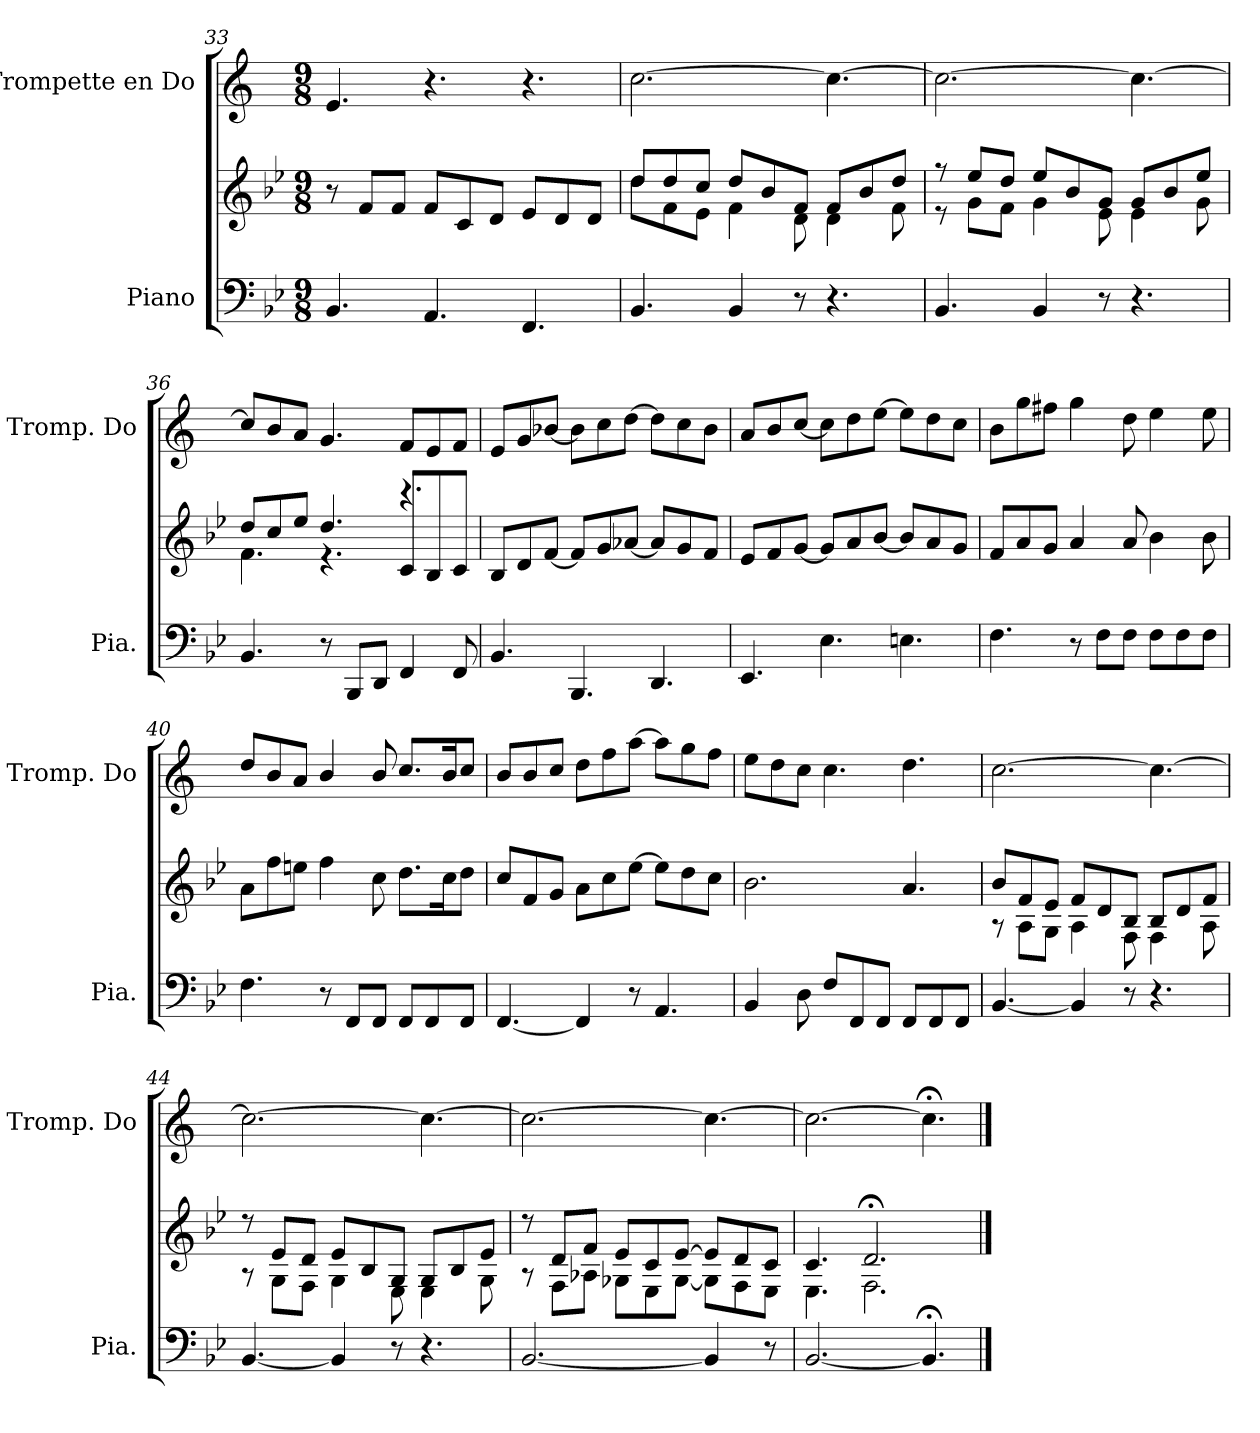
**kern	**kern	**kern
*part2	*part2	*part1
*staff3	*staff2	*staff1
*I"Piano	*	*I"Trompette en Do
*I'Pia.	*	*I'Tromp. Do
*clefF4	*clefG2	*clefG2
*	*	*ITrd1c2
*k[b-e-]	*k[b-e-]	*k[b-e-]
*M9/8	*M9/8	*M9/8
=33	=33	=33
4.BB-/	8r	4.d/
.	8f/L	.
.	8f/J	.
4.AA/	8f/L	4.r
.	8c/	.
.	8d/J	.
4.FF/	8e-/L	4.r
.	8d/	.
.	8d/J	.
=34	=34	=34
*	*^	*
4.BB-/	8dd/L	8dd\L	[2.b-\
.	8dd/	8f\	.
.	8cc/J	8e-\J	.
4BB-/	8dd/L	4f\	.
.	8b-/	.	.
8r	8f/J	8d\	.
4.r	8f/L	4d\	4.b-\_
.	8b-/	.	.
.	8dd/J	8f\	.
=35	=35	=35	=35
4.BB-/	8r	8r	2.b-\_
.	8ee-/L	8g\L	.
.	8dd/J	8f\J	.
4BB-/	8ee-/L	4g\	.
.	8b-/	.	.
8r	8g/J	8e-\	.
4.r	8g/L	4e-\	4.b-\_
.	8b-/	.	.
.	8ee-/J	8g\	.
!!LO:LB:g=z
=36	=36	=36	=36
4.BB-/	8dd/L	4.f\	8b-/L]
.	8cc/	.	8a/
.	8ee-/J	.	8g/J
8r	4.dd/	4.r	4.f/
8BBB-/L	.	.	.
8DD/J	.	.	.
4FF/	8c/L	4.rccc	8e-/L
.	8B-/	.	8d/
8FF/	8c/J	.	8e-/J
*	*v	*v	*
=37	=37	=37
4.BB-/	8B-/L	8d/L
.	8d/	8f/
.	[8f/J	[8a-X/J
4.BBB-/	8f/L]	8a-\L]
.	8g/	8b-\
.	[8a-X/J	[8cc\J
4.DD/	8a-/L]	8cc\L]
.	8g/	8b-\
.	8f/J	8a-\J
=38	=38	=38
4.EE-/	8e-/L	8g/L
.	8f/	8a/
.	[8g/J	[8b-/J
4.E-\	8g/L]	8b-\L]
.	8a/	8cc\
.	[8b-/J	[8dd\J
4.En\	8b-/L]	8dd\L]
.	8a/	8cc\
.	8g/J	8b-\J
!!LO:PB:g=z
=39	=39	=39
4.F\	8f/L	8a\L
.	8a/	8ff\
.	8g/J	8een\J
8r	4a/	4ff\
8F\L	.	.
8F\J	8a/	8cc\
8F\L	4b-\	4dd\
8F\	.	.
8F\J	8b-\	8dd\
=40	=40	=40
4.F\	8a\L	8cc/L
.	8ff\	8a/
.	8een\J	8g/J
8r	4ff\	4a/
8FF/L	.	.
8FF/J	8cc\	8a/
8FF/L	8.dd\L	8.b-/L
8FF/	.	.
.	16cc\K	16a/K
8FF/J	8dd\J	8b-/J
=41	=41	=41
[4.FF/	8cc/L	8a/L
.	8f/	8a/
.	8g/J	8b-/J
4FF/]	8a\L	8cc\L
.	8cc\	8ee-\
8r	[8ee-\J	[8gg\J
4.AA/	8ee-\L]	8gg\L]
.	8dd\	8ff\
.	8cc\J	8ee-\J
=42	=42	=42
4BB-/	2.b-\	8dd\L
.	.	8cc\
8D\	.	8b-\J
8F/L	.	4.b-\
8FF/	.	.
8FF/J	.	.
8FF/L	4.a/	4.cc\
8FF/	.	.
8FF/J	.	.
!!LO:LB:g=z
=43	=43	=43
*	*^	*
[4.BB-/	8b-/L	8r	[2.b-\
.	8f/	8A\L	.
.	8e-/J	8G\J	.
4BB-/]	8f/L	4A\	.
.	8d/	.	.
8r	8B-/J	8F\	.
4.r	8B-/L	4F\	4.b-\_
.	8d/	.	.
.	8f/J	8A\	.
=44	=44	=44	=44
[4.BB-/	8r	8r	2.b-\_
.	8e-/L	8G\L	.
.	8d/J	8F\J	.
4BB-/]	8e-/L	4G\	.
.	8B-/	.	.
8r	8G/J	8E-\	.
4.r	8G/L	4E-\	4.b-\_
.	8B-/	.	.
.	8e-/J	8G\	.
=45	=45	=45	=45
[2.BB-/	8r	8r	2.b-\_
.	8d/L	8F\L	.
.	8f/J	8A-X\J	.
.	8e-/L	8G-X\L	.
.	8c/	8E-\	.
.	[8e-/J	[8G-\J	.
4BB-/]	8e-/L]	8G-\L]	4.b-\_
.	8d/	8F\	.
8r	8c/J	8E-\J	.
!!LO:LB:g=z
=46	=46	=46	=46
[2.BB-/	4.c/	4.E-\	2.b-\_
.	2.d;</	2.F\	.
4.BB-;</]	.	.	4.b-;<\]
*	*v	*v	*
==	==	==
*-	*-	*-
